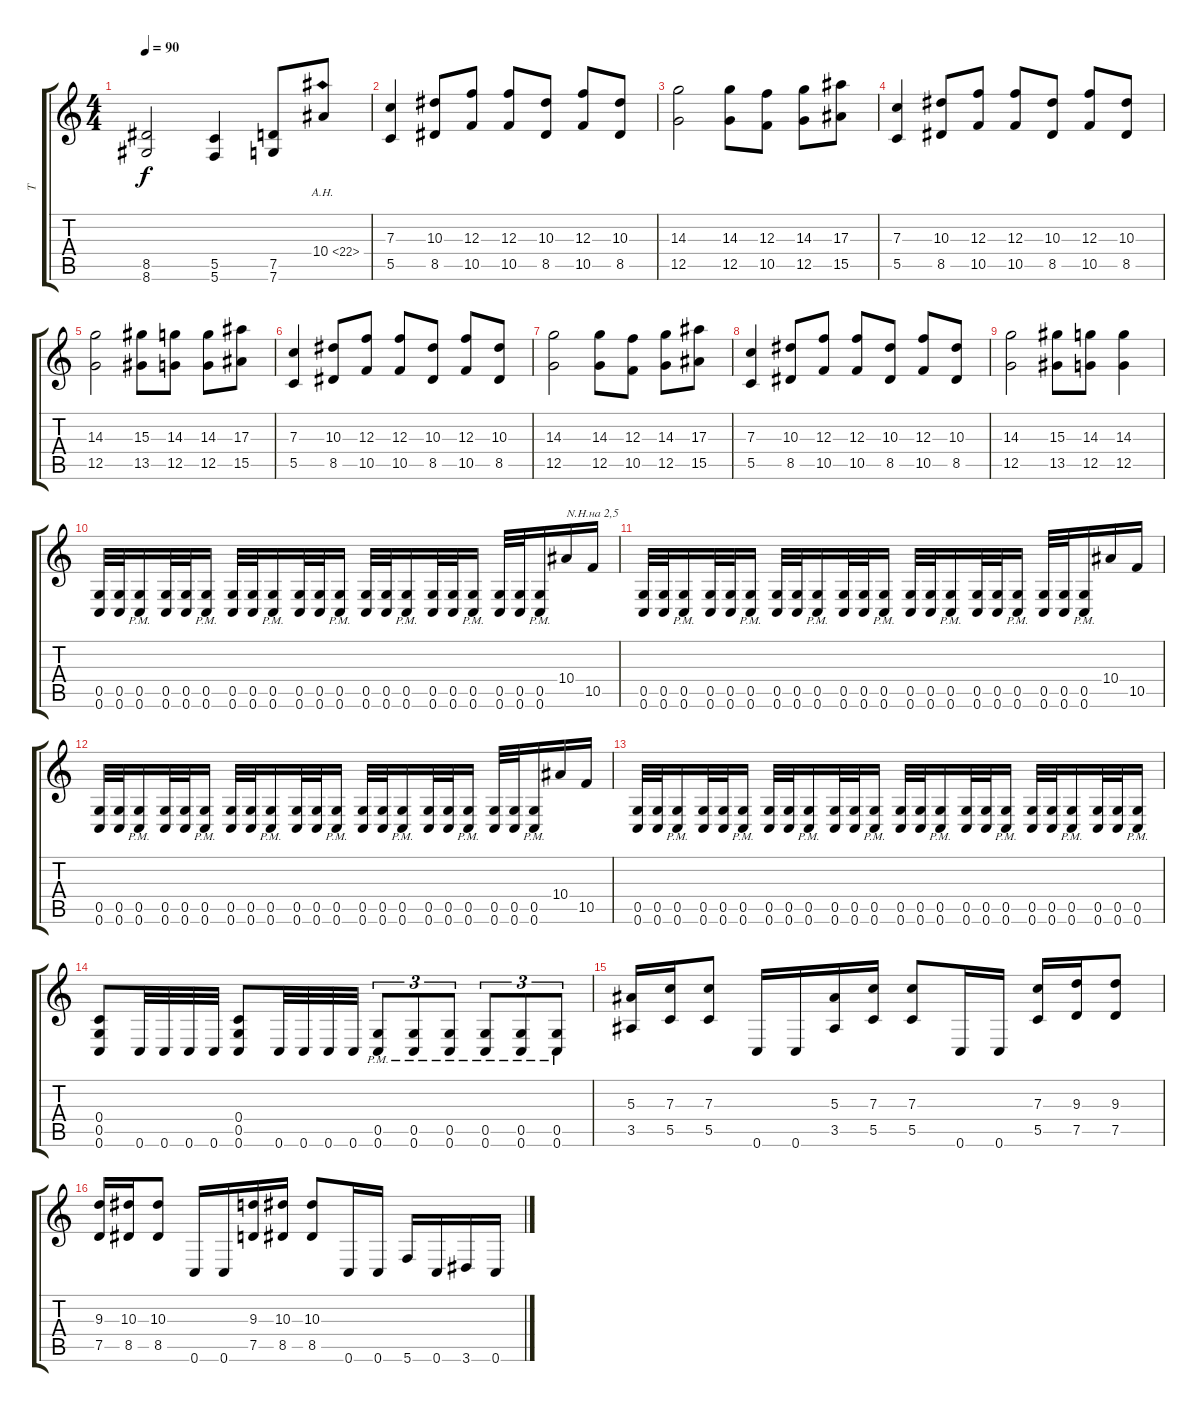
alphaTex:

\track ("T" "T") {instrument distortionguitar}
\staff {score tabs}
\tuning (D4 A3 F3 C3 G2 C2) {hide}
\ts (4 4)
\tempo 90
\clef g2
\ks c
(8.5 8.6).2{dy f} (5.5 5.6).4 (7.5 7.6).8 10.4{ah 12}.8 |
(7.3 5.5).4 (10.3 8.5).8 (12.3 10.5).8 (12.3 10.5).8 (10.3 8.5).8 (12.3 10.5).8 (10.3 8.5).8 |
(14.3 12.5).2 (14.3 12.5).8 (12.3 10.5).8 (14.3 12.5).8 (17.3 15.5).8 |
(7.3 5.5).4 (10.3 8.5).8 (12.3 10.5).8 (12.3 10.5).8 (10.3 8.5).8 (12.3 10.5).8 (10.3 8.5).8 |
(14.3 12.5).2 (15.3 13.5).8 (14.3 12.5).8 (14.3 12.5).8 (17.3 15.5).8 |
(7.3 5.5).4 (10.3 8.5).8 (12.3 10.5).8 (12.3 10.5).8 (10.3 8.5).8 (12.3 10.5).8 (10.3 8.5).8 |
(14.3 12.5).2 (14.3 12.5).8 (12.3 10.5).8 (14.3 12.5).8 (17.3 15.5).8 |
(7.3 5.5).4 (10.3 8.5).8 (12.3 10.5).8 (12.3 10.5).8 (10.3 8.5).8 (12.3 10.5).8 (10.3 8.5).8 |
(14.3 12.5).2 (15.3 13.5).8 (14.3 12.5).8 (14.3 12.5).4 |
(0.5 0.6).32 (0.5 0.6).32 (0.5{pm} 0.6).16 (0.5 0.6).32 (0.5 0.6).32 (0.5{pm} 0.6).16 (0.5 0.6).32 (0.5 0.6).32 (0.5{pm} 0.6).16 (0.5 0.6).32 (0.5 0.6).32 (0.5{pm} 0.6).16 (0.5 0.6).32 (0.5 0.6).32 (0.5{pm} 0.6).16 (0.5 0.6).32 (0.5 0.6).32 (0.5{pm} 0.6).16 (0.5 0.6).32 (0.5 0.6).32 (0.5{pm} 0.6).16 10.4.16{txt "N.H.на 2,5"} 10.5.16 |
(0.5 0.6).32 (0.5 0.6).32 (0.5{pm} 0.6).16 (0.5 0.6).32 (0.5 0.6).32 (0.5{pm} 0.6).16 (0.5 0.6).32 (0.5 0.6).32 (0.5{pm} 0.6).16 (0.5 0.6).32 (0.5 0.6).32 (0.5{pm} 0.6).16 (0.5 0.6).32 (0.5 0.6).32 (0.5{pm} 0.6).16 (0.5 0.6).32 (0.5 0.6).32 (0.5{pm} 0.6).16 (0.5 0.6).32 (0.5 0.6).32 (0.5{pm} 0.6).16 10.4.16 10.5.16 |
(0.5 0.6).32 (0.5 0.6).32 (0.5{pm} 0.6).16 (0.5 0.6).32 (0.5 0.6).32 (0.5{pm} 0.6).16 (0.5 0.6).32 (0.5 0.6).32 (0.5{pm} 0.6).16 (0.5 0.6).32 (0.5 0.6).32 (0.5{pm} 0.6).16 (0.5 0.6).32 (0.5 0.6).32 (0.5{pm} 0.6).16 (0.5 0.6).32 (0.5 0.6).32 (0.5{pm} 0.6).16 (0.5 0.6).32 (0.5 0.6).32 (0.5{pm} 0.6).16 10.4.16 10.5.16 |
(0.5 0.6).32 (0.5 0.6).32 (0.5{pm} 0.6).16 (0.5 0.6).32 (0.5 0.6).32 (0.5{pm} 0.6).16 (0.5 0.6).32 (0.5 0.6).32 (0.5{pm} 0.6).16 (0.5 0.6).32 (0.5 0.6).32 (0.5{pm} 0.6).16 (0.5 0.6).32 (0.5 0.6).32 (0.5{pm} 0.6).16 (0.5 0.6).32 (0.5 0.6).32 (0.5{pm} 0.6).16 (0.5 0.6).32 (0.5 0.6).32 (0.5{pm} 0.6).16 (0.5 0.6).32 (0.5 0.6).32 (0.5{pm} 0.6).16 |
(0.4 0.5 0.6).8 0.6.32 0.6.32 0.6.32 0.6.32 (0.4 0.5 0.6).8 0.6.32 0.6.32 0.6.32 0.6.32 (0.5{pm} 0.6).8{tu (3 2)} (0.5{pm} 0.6).8{tu (3 2)} (0.5{pm} 0.6).8{tu (3 2)} (0.5{pm} 0.6).8{tu (3 2)} (0.5{pm} 0.6).8{tu (3 2)} (0.5{pm} 0.6).8{tu (3 2)} |
(5.3 3.5).16 (7.3 5.5).16 (7.3 5.5).8 0.6.16 0.6.16 (5.3 3.5).16 (7.3 5.5).16 (7.3 5.5).8 0.6.16 0.6.16 (7.3 5.5).16 (9.3 7.5).16 (9.3 7.5).8 |
(9.3 7.5).16 (10.3 8.5).16 (10.3 8.5).8 0.6.16 0.6.16 (9.3 7.5).16 (10.3 8.5).16 (10.3 8.5).8 0.6.16 0.6.16 5.6.16 0.6.16 3.6.16 0.6.16
